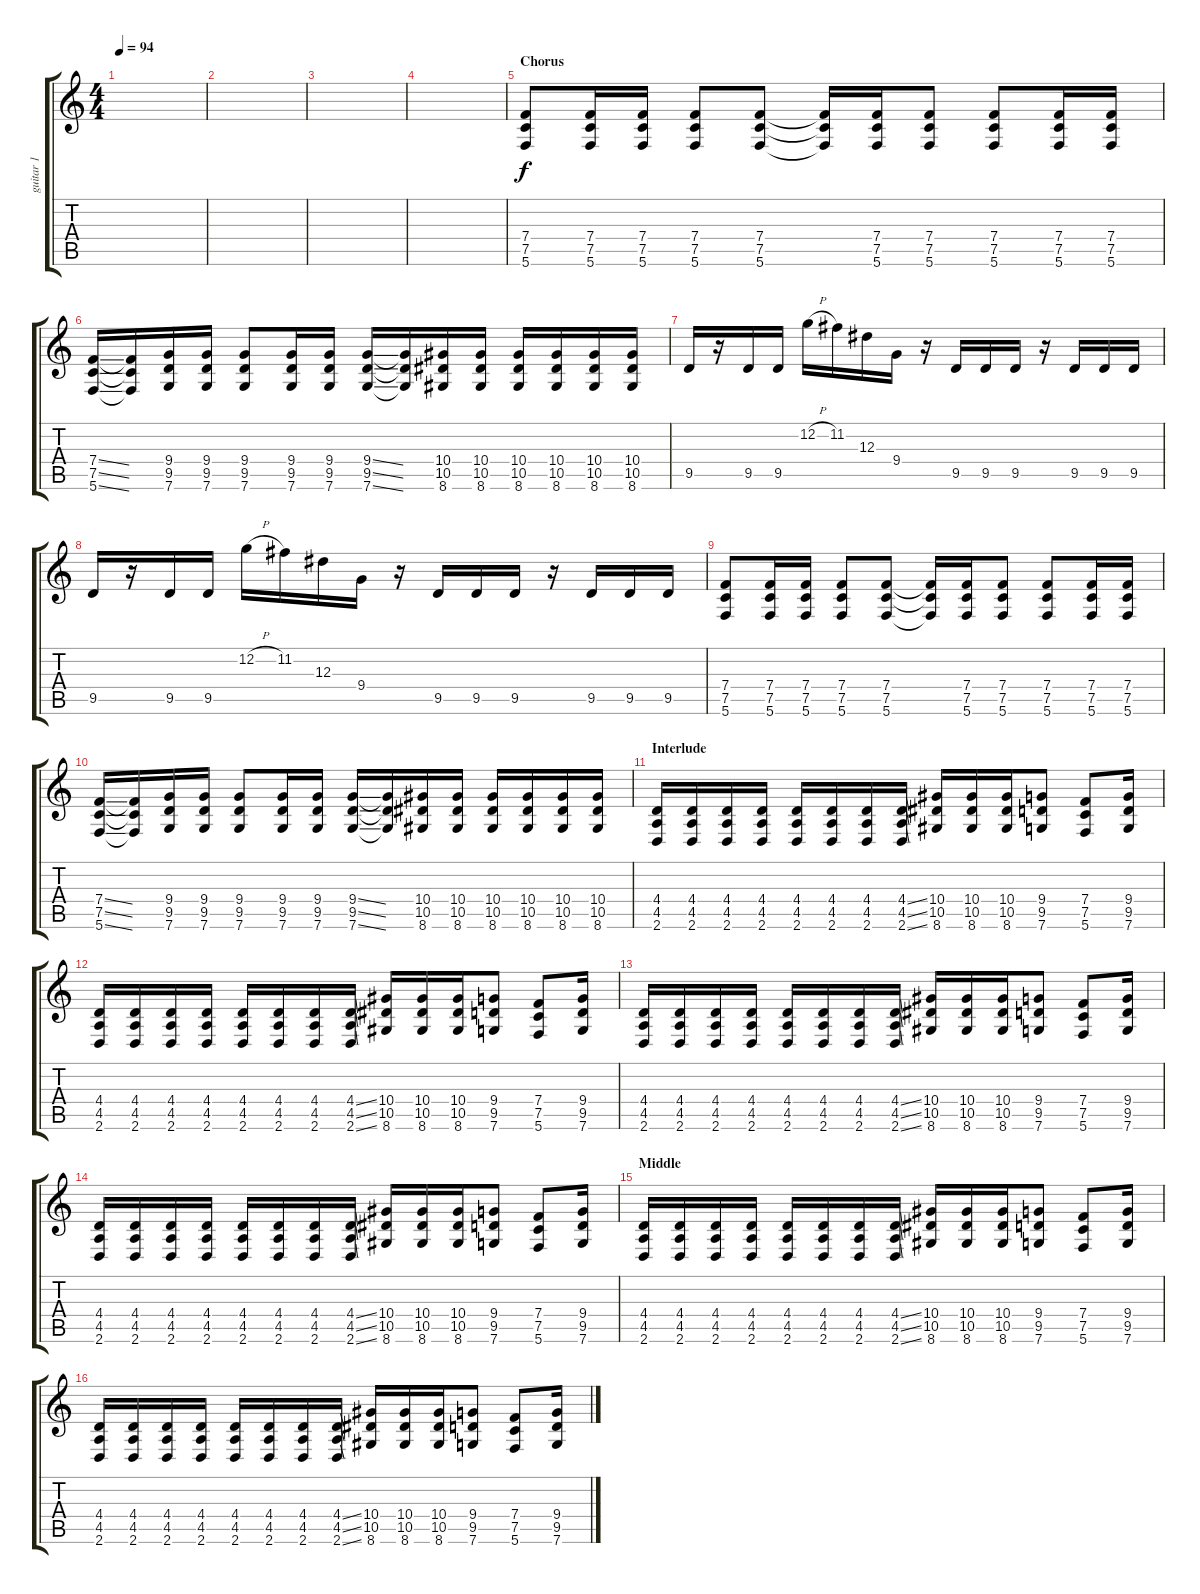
\track ("guitar 1" "guitar 1") {instrument distortionguitar}
\staff {score tabs}
\tuning (C4 G3 Eb3 Bb2 F2 C2) {hide}
\ts (4 4)
\tempo 94
\clef g2
\ks c
|
|
|
|
\section ("" "Chorus")
(7.4 7.5 5.6).8 (7.4 7.5 5.6).16 (7.4 7.5 5.6).16 (7.4 7.5 5.6).8 (7.4 7.5 5.6).8 (7.4{t} 7.5{t} 5.6{t}).16 (7.4 7.5 5.6).16 (7.4 7.5 5.6).8 (7.4 7.5 5.6).8 (7.4 7.5 5.6).16 (7.4 7.5 5.6).16 |
(7.4{ss} 7.5{ss} 5.6{ss}).16 (7.4{t} 7.5{t} 5.6{t}).16 (9.4 9.5 7.6).16 (9.4 9.5 7.6).16 (9.4 9.5 7.6).8 (9.4 9.5 7.6).16 (9.4 9.5 7.6).16 (9.4{ss} 9.5{ss} 7.6{ss}).16 (9.4{t} 9.5{t} 7.6{t}).16 (10.4 10.5 8.6).16 (10.4 10.5 8.6).16 (10.4 10.5 8.6).16 (10.4 10.5 8.6).16 (10.4 10.5 8.6).16 (10.4 10.5 8.6).16 |
9.5.16 r.16 9.5.16 9.5.16 12.2{h}.16 11.2.16 12.3.16 9.4.16 r.16 9.5.16 9.5.16 9.5.16 r.16 9.5.16 9.5.16 9.5.16 |
9.5.16 r.16 9.5.16 9.5.16 12.2{h}.16 11.2.16 12.3.16 9.4.16 r.16 9.5.16 9.5.16 9.5.16 r.16 9.5.16 9.5.16 9.5.16 |
(7.4 7.5 5.6).8 (7.4 7.5 5.6).16 (7.4 7.5 5.6).16 (7.4 7.5 5.6).8 (7.4 7.5 5.6).8 (7.4{t} 7.5{t} 5.6{t}).16 (7.4 7.5 5.6).16 (7.4 7.5 5.6).8 (7.4 7.5 5.6).8 (7.4 7.5 5.6).16 (7.4 7.5 5.6).16 |
(7.4{ss} 7.5{ss} 5.6{ss}).16 (7.4{t} 7.5{t} 5.6{t}).16 (9.4 9.5 7.6).16 (9.4 9.5 7.6).16 (9.4 9.5 7.6).8 (9.4 9.5 7.6).16 (9.4 9.5 7.6).16 (9.4{ss} 9.5{ss} 7.6{ss}).16 (9.4{t} 9.5{t} 7.6{t}).16 (10.4 10.5 8.6).16 (10.4 10.5 8.6).16 (10.4 10.5 8.6).16 (10.4 10.5 8.6).16 (10.4 10.5 8.6).16 (10.4 10.5 8.6).16 |
\section ("" "Interlude")
(4.4 4.5 2.6).16 (4.4 4.5 2.6).16 (4.4 4.5 2.6).16 (4.4 4.5 2.6).16 (4.4 4.5 2.6).16 (4.4 4.5 2.6).16 (4.4 4.5 2.6).16 (4.4{ss} 4.5{ss} 2.6{ss}).16 (10.4 10.5 8.6).16 (10.4 10.5 8.6).16 (10.4 10.5 8.6).16 (9.4 9.5 7.6).8 (7.4 7.5 5.6).8 (9.4 9.5 7.6).16 |
(4.4 4.5 2.6).16 (4.4 4.5 2.6).16 (4.4 4.5 2.6).16 (4.4 4.5 2.6).16 (4.4 4.5 2.6).16 (4.4 4.5 2.6).16 (4.4 4.5 2.6).16 (4.4{ss} 4.5{ss} 2.6{ss}).16 (10.4 10.5 8.6).16 (10.4 10.5 8.6).16 (10.4 10.5 8.6).16 (9.4 9.5 7.6).8 (7.4 7.5 5.6).8 (9.4 9.5 7.6).16 |
(4.4 4.5 2.6).16 (4.4 4.5 2.6).16 (4.4 4.5 2.6).16 (4.4 4.5 2.6).16 (4.4 4.5 2.6).16 (4.4 4.5 2.6).16 (4.4 4.5 2.6).16 (4.4{ss} 4.5{ss} 2.6{ss}).16 (10.4 10.5 8.6).16 (10.4 10.5 8.6).16 (10.4 10.5 8.6).16 (9.4 9.5 7.6).8 (7.4 7.5 5.6).8 (9.4 9.5 7.6).16 |
(4.4 4.5 2.6).16 (4.4 4.5 2.6).16 (4.4 4.5 2.6).16 (4.4 4.5 2.6).16 (4.4 4.5 2.6).16 (4.4 4.5 2.6).16 (4.4 4.5 2.6).16 (4.4{ss} 4.5{ss} 2.6{ss}).16 (10.4 10.5 8.6).16 (10.4 10.5 8.6).16 (10.4 10.5 8.6).16 (9.4 9.5 7.6).8 (7.4 7.5 5.6).8 (9.4 9.5 7.6).16 |
\section ("" "Middle")
(4.4 4.5 2.6).16 (4.4 4.5 2.6).16 (4.4 4.5 2.6).16 (4.4 4.5 2.6).16 (4.4 4.5 2.6).16 (4.4 4.5 2.6).16 (4.4 4.5 2.6).16 (4.4{ss} 4.5{ss} 2.6{ss}).16 (10.4 10.5 8.6).16 (10.4 10.5 8.6).16 (10.4 10.5 8.6).16 (9.4 9.5 7.6).8 (7.4 7.5 5.6).8 (9.4 9.5 7.6).16 |
(4.4 4.5 2.6).16 (4.4 4.5 2.6).16 (4.4 4.5 2.6).16 (4.4 4.5 2.6).16 (4.4 4.5 2.6).16 (4.4 4.5 2.6).16 (4.4 4.5 2.6).16 (4.4{ss} 4.5{ss} 2.6{ss}).16 (10.4 10.5 8.6).16 (10.4 10.5 8.6).16 (10.4 10.5 8.6).16 (9.4 9.5 7.6).8 (7.4 7.5 5.6).8 (9.4 9.5 7.6).16
